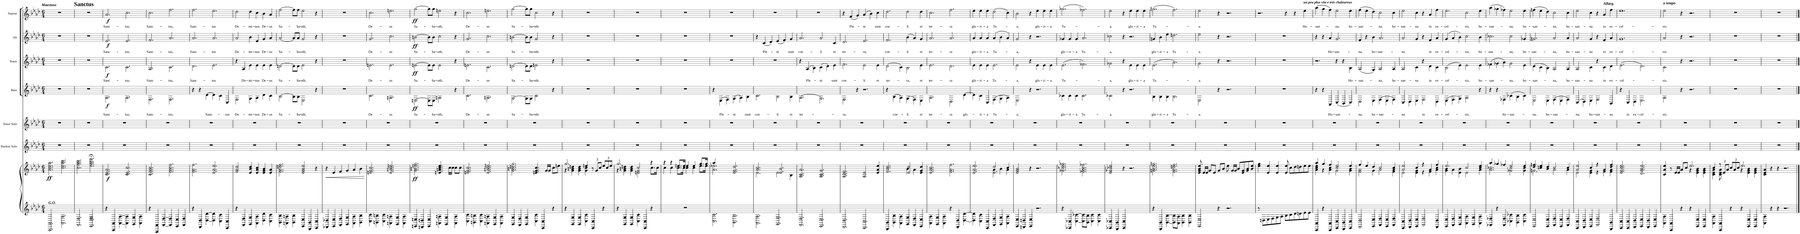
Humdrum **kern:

**kern	**kern	**dynam	**kern	**kern	**kern	**text	**dynam	**kern	**text	**dynam	**kern	**text	**dynam	**kern	**text	**dynam
*part7	*part7	*part7	*part6	*part5	*part4	*part4	*part4	*part3	*part3	*part3	*part2	*part2	*part2	*part1	*part1	*part1
*staff8	*staff7	*staff7/8	*staff6	*staff5	*staff4	*staff4	*staff4	*staff3	*staff3	*staff3	*staff2	*staff2	*staff2	*staff1	*staff1	*staff1
*	*	*	*I"Bariton Solo	*I"Tenor Solo	*I"Bass	*	*	*I"Tenor	*	*	*I"Alt	*	*	*I"Sopran	*	*
*	*	*	*	*	*I'B.	*	*	*I'T.	*	*	*I'A.	*	*	*I'S.	*	*
*clefG2	*clefG2	*	*clefG2	*clefG2	*clefG2	*	*	*clefG2	*	*	*clefG2	*	*	*clefG2	*	*
*k[b-e-a-d-]	*k[b-e-a-d-]	*	*k[b-e-a-d-]	*k[b-e-a-d-]	*k[b-e-a-d-]	*	*	*k[b-e-a-d-]	*	*	*k[b-e-a-d-]	*	*	*k[b-e-a-d-]	*	*
*A-:	*A-:	*	*A-:	*A-:	*A-:	*	*	*A-:	*	*	*A-:	*	*	*A-:	*	*
*M6/4	*M6/4	*	*M6/4	*M6/4	*M6/4	*	*	*M6/4	*	*	*M6/4	*	*	*M6/4	*	*
=1	=1	=1	=1	=1	=1	=1	=1	=1	=1	=1	=1	=1	=1	=1	=1	=1
!	!	!	!	!	!	!	!	!	!	!	!	!	!	!LO:TX:a:Bi:t=Maestoso	!	!
!	!LO:TX:b:Bi:t=G.O.	!	!	!	!	!	!	!	!	!	!	!	!	!	!	!
!	!	!LO:DY:b	!	!	!	!	!	!	!	!	!	!	!	!	!	!
2.AAA-/ 2.AA-/	2.a-\ 2.cc\ 2.ee-\ 2.aa-\	ff	1.r	1.r	1.r	.	.	1.r	.	.	1.r	.	.	1.r	.	.
2.AA-\ 2.A-\	2.cc\ 2.ee-\ 2.aa-\ 2.ccc\	.	.	.	.	.	.	.	.	.	.	.	.	.	.	.
!	!	!	!	!	!	!	!	!	!	!	!	!	!	!LO:TX:a:B:t=Sanctus	!	!
=2	=2	=2	=2	=2	=2	=2	=2	=2	=2	=2	=2	=2	=2	=2	=2	=2
2.FF/ 2.F/	2.cc\ 2.ff\ 2.aa-\ 2.ccc\	.	1.r	1.r	1.r	.	.	1.r	.	.	1.r	.	.	1.r	.	.
2.EE-/ 2.E-/	2.ee-\;< 2.gg\;< 2.bb-\;< 2.eee-\;<	.	.	.	.	.	.	.	.	.	.	.	.	.	.	.
=3	=3	=3	=3	=3	=3	=3	=3	=3	=3	=3	=3	=3	=3	=3	=3	=3
!	!	!LO:DY:b	!	!	!	!LO:LY:b	!LO:DY:b	!	!LO:LY:b	!LO:DY:b	!	!LO:LY:b	!LO:DY:b	!	!LO:LY:b	!LO:DY:b
4r	2.c/ 2.e-/ 2.a-/	f	1.r	1.r	2.A-\	Sanc-	f	2.c\	Sanc-	f	2.e-/	Sanc-	f	2.a-/	Sanc-	f
4AAA-/ 4AA-/	.	.	.	.	.	.	.	.	.	.	.	.	.	.	.	.
[4AA-\ [4A-\	.	.	.	.	.	.	.	.	.	.	.	.	.	.	.	.
!	!	!	!	!	!	!LO:LY:b	!	!	!LO:LY:b	!	!	!LO:LY:b	!	!	!LO:LY:b	!
4AA-\] 4A-\]	2.c/ 2.e-/ 2.cc/	.	.	.	2.A-\	-tus,	.	2.c\	-tus,	.	2.e-/	-tus,	.	2.cc\	-tus,	.
4GG/ 4G/	.	.	.	.	.	.	.	.	.	.	.	.	.	.	.	.
4AA-\ 4A-\	.	.	.	.	.	.	.	.	.	.	.	.	.	.	.	.
=4	=4	=4	=4	=4	=4	=4	=4	=4	=4	=4	=4	=4	=4	=4	=4	=4
!	!	!	!	!	!	!LO:LY:b	!	!	!LO:LY:b	!	!	!LO:LY:b	!	!	!LO:LY:b	!
4r	2.c/ 2.f/ 2.a-/ 2.cc/	.	1.r	1.r	2.F\	Sanc-	.	2.A-/	Sanc-	.	2.f/	Sanc-	.	2.cc\	Sanc-	.
4FFF/ 4FF/	.	.	.	.	.	.	.	.	.	.	.	.	.	.	.	.
[4FF/ [4F/	.	.	.	.	.	.	.	.	.	.	.	.	.	.	.	.
!	!	!	!	!	!	!LO:LY:b	!	!	!LO:LY:b	!	!	!LO:LY:b	!	!	!LO:LY:b	!
4FF/] 4F/]	2.f\ 2.a-\ 2.cc\ 2.ff\	.	.	.	2.F\	-tus,	.	2.c\	-tus,	.	2.a-/	-tus,	.	2.ff\	-tus,	.
4EE-/ 4E-/	.	.	.	.	.	.	.	.	.	.	.	.	.	.	.	.
4FF/ 4F/	.	.	.	.	.	.	.	.	.	.	.	.	.	.	.	.
=5	=5	=5	=5	=5	=5	=5	=5	=5	=5	=5	=5	=5	=5	=5	=5	=5
!	!	!	!	!	!	!	!	!	!LO:LY:b	!	!	!LO:LY:b	!	!	!LO:LY:b	!
4r	2.f\ 2.a-\ 2.ff\	.	1.r	1.r	4r	.	.	2.d-\	Sanc-	.	2.a-/	Sanc-	.	2.ff\	Sanc-	.
4DD-/ 4D-/	.	.	.	.	4r	.	.	.	.	.	.	.	.	.	.	.
!	!	!	!	!	!	!LO:LY:b	!	!	!	!	!	!	!	!	!	!
[4D-\ [4d-\	.	.	.	.	[4d-\	Sanc-	.	.	.	.	.	.	.	.	.	.
!	!	!	!	!	!	!	!	!	!LO:LY:b	!	!	!LO:LY:b	!	!	!LO:LY:b	!
4D-\] 4d-\]	2.e-/ 2.a-/ 2.ee-/	.	.	.	4d-\]	.	.	2.e-\	-tus	.	2.a-/	-tus	.	2.ee-\	-tus	.
4C\ 4c\	.	.	.	.	4c\	.	.	.	.	.	.	.	.	.	.	.
!	!	!	!	!	!	!LO:LY:b	!	!	!	!	!	!	!	!	!	!
4CC/ 4C/	.	.	.	.	4C/	-tus	.	.	.	.	.	.	.	.	.	.
=6	=6	=6	=6	=6	=6	=6	=6	=6	=6	=6	=6	=6	=6	=6	=6	=6
!	!	!	!	!	!	!LO:LY:b	!	!	!	!	!	!LO:LY:b	!	!	!LO:LY:b	!
4r	2f/ 2a-/ 2dd-/	.	1.r	1.r	2F\	Do-	.	4r	.	.	2a-/	Do-	.	2dd-\	Do-	.
!	!	!	!	!	!	!	!	!	!LO:LY:b	!	!	!	!	!	!	!
4FF/ 4F/	.	.	.	.	.	.	.	4A-/	Do-	.	.	.	.	.	.	.
!	!	!	!	!	!	!LO:LY:b	!	!	!LO:LY:b	!	!	!LO:LY:b	!	!	!LO:LY:b	!
4GG/ 4G/	4e-/ 4b-/ 4dd-/	.	.	.	4G\	-mi-	.	4e-\	-mi-	.	4b-\	-mi-	.	4dd-\	-mi-	.
!	!	!	!	!	!	!LO:LY:b	!	!	!LO:LY:b	!	!	!LO:LY:b	!	!	!LO:LY:b	!
4AA-\ 4A-\	4e-/ 4a-/ 4cc/	.	.	.	4A-\	-nus	.	4e-\	-nus	.	4e-/	-nus	.	4cc\	-nus	.
!	!	!	!	!	!	!LO:LY:b	!	!	!LO:LY:b	!	!	!LO:LY:b	!	!	!LO:LY:b	!
4D-\ 4d-\	4e-/ 4g/ 4b-/	.	.	.	4d-\	De-	.	4e-\	De-	.	4g/	De-	.	4b-\	De-	.
!	!	!	!	!	!	!LO:LY:b	!	!	!LO:LY:b	!	!	!LO:LY:b	!	!	!LO:LY:b	!
4C\ 4c\	4e-/ 4a-/	.	.	.	4c\	-us	.	4e-\	-us	.	4a-/	-us	.	4a-/	-us	.
=7	=7	=7	=7	=7	=7	=7	=7	=7	=7	=7	=7	=7	=7	=7	=7	=7
!	!	!	!	!	!	!LO:LY:b	!	!	!LO:LY:b	!	!	!LO:LY:b	!	!	!LO:LY:b	!
4BB-\ 4B-\	2.f\ 2.a-\ 2.ddn\ 2.ff\	.	1.r	1.r	[2B-\	Sa-	.	[2dn\	Sa-	.	[2a-/	Sa-	.	[2ff\	Sa-	.
4AAn\ 4An\	.	.	.	.	.	.	.	.	.	.	.	.	.	.	.	.
4BB-\ 4B-\	.	.	.	.	8B-\L]	.	.	8d\L]	.	.	8a-/L]	.	.	8ff\L]	.	.
!	!	!	!	!	!	!LO:LY:b	!	!	!LO:LY:b	!	!	!LO:LY:b	!	!	!LO:LY:b	!
.	.	.	.	.	8B-\J	-ba-	.	8d\J	-ba-	.	8a-/J	-ba-	.	8ff\J	-ba-	.
!	!	!	!	!	!	!LO:LY:b	!	!	!LO:LY:b	!	!	!LO:LY:b	!	!	!LO:LY:b	!
4EE-/ 4E-/	2e-/ 2g/ 2b-/ 2ee-/	.	.	.	2E-\	-oth,	.	2e-\	-oth,	.	2g/	-oth,	.	2ee-\	-oth,	.
4BBB-/ 4BB-/	.	.	.	.	.	.	.	.	.	.	.	.	.	.	.	.
4CC/ 4C/	4r	.	.	.	4r	.	.	4r	.	.	4r	.	.	4r	.	.
=8	=8	=8	=8	=8	=8	=8	=8	=8	=8	=8	=8	=8	=8	=8	=8	=8
!	!	!LO:HP:b	!	!	!	!	!	!	!	!	!	!	!	!	!	!
4DD-X/ 4D-X/	4r	<	1.r	1.r	1.r	.	.	1.r	.	.	1.r	.	.	1.r	.	.
4EE-/ 4E-/	4e-/	.	.	.	.	.	.	.	.	.	.	.	.	.	.	.
4FF/ 4F/	4f/	.	.	.	.	.	.	.	.	.	.	.	.	.	.	.
4GG/ 4G/	4g/	.	.	.	.	.	.	.	.	.	.	.	.	.	.	.
4AA-\ 4A-\	4a-/	.	.	.	.	.	.	.	.	.	.	.	.	.	.	.
4BB-\ 4B-\	4b-\	.	.	.	.	.	.	.	.	.	.	.	.	.	.	.
.	.	[	.	.	.	.	.	.	.	.	.	.	.	.	.	.
=9	=9	=9	=9	=9	=9	=9	=9	=9	=9	=9	=9	=9	=9	=9	=9	=9
!	!	!	!	!	!	!LO:LY:b	!	!	!LO:LY:b	!	!	!LO:LY:b	!	!	!LO:LY:b	!
4C\ 4c\	2.en/ 2.g/ 2.cc/	.	1.r	1.r	2.c\	De-	.	2.en\	De-	.	2.g/	De-	.	2.cc\	De-	.
4BBn\ 4Bn\	.	.	.	.	.	.	.	.	.	.	.	.	.	.	.	.
4C\ 4c\	.	.	.	.	.	.	.	.	.	.	.	.	.	.	.	.
!	!	!	!	!	!	!LO:LY:b	!	!	!LO:LY:b	!	!	!LO:LY:b	!	!	!LO:LY:b	!
4AAn\ 4An\	2.e/ 2.an/ 2.cc/ 2.een/	.	.	.	2.An\	-us	.	2.e\	-us	.	2.cc\	-us	.	2.een\	-us	.
4GG/ 4G/	.	.	.	.	.	.	.	.	.	.	.	.	.	.	.	.
4AA\ 4A\	.	.	.	.	.	.	.	.	.	.	.	.	.	.	.	.
=10	=10	=10	=10	=10	=10	=10	=10	=10	=10	=10	=10	=10	=10	=10	=10	=10
!	!	!LO:DY:b	!	!	!	!LO:LY:b	!LO:DY:b	!	!LO:LY:b	!LO:DY:b	!	!LO:LY:b	!LO:DY:b	!	!LO:LY:b	!LO:DY:b
4EEn/ 4En/	2.g\ 2.bn\ 2.een\ 2.gg\	ff	1.r	1.r	[2En\	Sa-	ff	[2en\	Sa-	ff	[2bn\	Sa-	ff	[2gg\	Sa-	ff
4DDn/ 4Dn/	.	.	.	.	.	.	.	.	.	.	.	.	.	.	.	.
4EE/ 4E/	.	.	.	.	8E\L]	.	.	8e\L]	.	.	8b\L]	.	.	8gg\L]	.	.
!	!	!	!	!	!	!LO:LY:b	!	!	!LO:LY:b	!	!	!LO:LY:b	!	!	!LO:LY:b	!
.	.	.	.	.	8E\J	-ba-	.	8e\J	-ba-	.	8b\J	-ba-	.	8gg\J	-ba-	.
!	!	!	!	!	!	!LO:LY:b	!	!	!LO:LY:b	!	!	!LO:LY:b	!	!	!LO:LY:b	!
4AAn\ 4An\	4.en/ 4.an/ 4.cc/ 4.ee/	.	.	.	2An\	-oth,	.	2e\	-oth,	.	2cc\	-oth,	.	2een\	-oth,	.
4GG/ 4G/	.	.	.	.	.	.	.	.	.	.	.	.	.	.	.	.
.	16cc\LL	.	.	.	.	.	.	.	.	.	.	.	.	.	.	.
.	16cc\JJ	.	.	.	.	.	.	.	.	.	.	.	.	.	.	.
4AA\ 4A\	8cc\L	.	.	.	4r	.	.	4r	.	.	4r	.	.	4r	.	.
.	8cc\J	.	.	.	.	.	.	.	.	.	.	.	.	.	.	.
=11	=11	=11	=11	=11	=11	=11	=11	=11	=11	=11	=11	=11	=11	=11	=11	=11
!	!	!	!	!	!	!LO:LY:b	!	!	!LO:LY:b	!	!	!LO:LY:b	!	!	!LO:LY:b	!
4C\ 4c\	2.en/ 2.g/ 2.cc/	.	1.r	1.r	2.c\	De-	.	2.en\	De-	.	2.g/	De-	.	2.cc\	De-	.
4BBn\ 4Bn\	.	.	.	.	.	.	.	.	.	.	.	.	.	.	.	.
4C\ 4c\	.	.	.	.	.	.	.	.	.	.	.	.	.	.	.	.
!	!	!	!	!	!	!LO:LY:b	!	!	!LO:LY:b	!	!	!LO:LY:b	!	!	!LO:LY:b	!
4AAn\ 4An\	2.e/ 2.an/ 2.cc/ 2.een/	.	.	.	2.An\	-us	.	2.c\	-us	.	2.cc\	-us	.	2.een\	-us	.
4GG/ 4G/	.	.	.	.	.	.	.	.	.	.	.	.	.	.	.	.
4AA\ 4A\	.	.	.	.	.	.	.	.	.	.	.	.	.	.	.	.
=12	=12	=12	=12	=12	=12	=12	=12	=12	=12	=12	=12	=12	=12	=12	=12	=12
!	!	!	!	!	!	!LO:LY:b	!	!	!LO:LY:b	!	!	!LO:LY:b	!	!	!LO:LY:b	!
4GG/ 4G/	2.g\ 2.bn\ 2.ddn\ 2.gg\	.	1.r	1.r	[2G\	Sa-	.	[2dn\	Sa-	.	[2bn\	Sa-	.	[2gg\	Sa-	.
4FF/ 4F/	.	.	.	.	.	.	.	.	.	.	.	.	.	.	.	.
4GG/ 4G/	.	.	.	.	8G\L]	.	.	8d\L]	.	.	8b\L]	.	.	8gg\L]	.	.
!	!	!	!	!	!	!LO:LY:b	!	!	!LO:LY:b	!	!	!LO:LY:b	!	!	!LO:LY:b	!
.	.	.	.	.	8G\J	-ba-	.	8d\J	-ba-	.	8b\J	-ba-	.	8gg\J	-ba-	.
!	!	!	!	!	!	!LO:LY:b	!	!	!LO:LY:b	!	!	!LO:LY:b	!	!	!LO:LY:b	!
4C\ 4c\	4.en/ 4.g/ 4.cc/	.	.	.	2c\	-oth.	.	2en\	-oth.	.	2g/	-oth.	.	2cc\	-oth.	.
4CC/ 4C/	.	.	.	.	.	.	.	.	.	.	.	.	.	.	.	.
.	16g/LL	.	.	.	.	.	.	.	.	.	.	.	.	.	.	.
.	16g/JJ	.	.	.	.	.	.	.	.	.	.	.	.	.	.	.
4r	8cc\L	.	.	.	4r	.	.	4r	.	.	4r	.	.	4r	.	.
.	8een\J	.	.	.	.	.	.	.	.	.	.	.	.	.	.	.
=13	=13	=13	=13	=13	=13	=13	=13	=13	=13	=13	=13	=13	=13	=13	=13	=13
*	*^	*	*	*	*	*	*	*	*	*	*	*	*	*	*	*
4r	2.gg/	4r	.	1.r	1.r	1.r	.	.	1.r	.	.	1.r	.	.	1.r	.	.
4GG/ 4G/	.	4g\ 4bn\ 4ddn\	.	.	.	.	.	.	.	.	.	.	.	.	.	.	.
4GG/ 4G/	.	4g\ 4b\ 4dd\	.	.	.	.	.	.	.	.	.	.	.	.	.	.	.
4C\ 4c\	4een/	4g\ 4cc\	.	.	.	.	.	.	.	.	.	.	.	.	.	.	.
*	*Xbrackettup	*	*	*	*	*	*	*	*	*	*	*	*	*	*	*	*
4CC/ 4C/	12r	2ryy	.	.	.	.	.	.	.	.	.	.	.	.	.	.	.
.	12g/L	.	.	.	.	.	.	.	.	.	.	.	.	.	.	.	.
.	12cc/J	.	.	.	.	.	.	.	.	.	.	.	.	.	.	.	.
4r	12ee/L	.	.	.	.	.	.	.	.	.	.	.	.	.	.	.	.
.	12cc/	.	.	.	.	.	.	.	.	.	.	.	.	.	.	.	.
.	12ee/J	.	.	.	.	.	.	.	.	.	.	.	.	.	.	.	.
=14	=14	=14	=14	=14	=14	=14	=14	=14	=14	=14	=14	=14	=14	=14	=14	=14	=14
4r	2.gg/	4r	.	1.r	1.r	1.r	.	.	1.r	.	.	1.r	.	.	1.r	.	.
4GG/ 4G/	.	4g\ 4bn\ 4ddn\	.	.	.	.	.	.	.	.	.	.	.	.	.	.	.
4GG/ 4G/	.	4g\ 4b\ 4dd\	.	.	.	.	.	.	.	.	.	.	.	.	.	.	.
4C\ 4c\	2cc/	2en\ 2g\	.	.	.	.	.	.	.	.	.	.	.	.	.	.	.
4CC/ 4C/	.	.	.	.	.	.	.	.	.	.	.	.	.	.	.	.	.
4r	4r	8.cc\L	.	.	.	.	.	.	.	.	.	.	.	.	.	.	.
.	.	16cc\Jk	.	.	.	.	.	.	.	.	.	.	.	.	.	.	.
=15	=15	=15	=15	=15	=15	=15	=15	=15	=15	=15	=15	=15	=15	=15	=15	=15	=15
1.r	4r	4cc\	.	1.r	1.r	1.r	.	.	1.r	.	.	1.r	.	.	1.r	.	.
.	4r	4cc\	.	.	.	.	.	.	.	.	.	.	.	.	.	.	.
.	8.een/L	8.cc\L	.	.	.	.	.	.	.	.	.	.	.	.	.	.	.
.	16ee/Jk	16cc\Jk	.	.	.	.	.	.	.	.	.	.	.	.	.	.	.
.	4ee/	4cc\	.	.	.	.	.	.	.	.	.	.	.	.	.	.	.
.	4ee/	4cc\	.	.	.	.	.	.	.	.	.	.	.	.	.	.	.
.	8.gg/L	8.ee\L	.	.	.	.	.	.	.	.	.	.	.	.	.	.	.
.	16gg/Jk	16ee\Jk	.	.	.	.	.	.	.	.	.	.	.	.	.	.	.
=16	=16	=16	=16	=16	=16	=16	=16	=16	=16	=16	=16	=16	=16	=16	=16	=16	=16
2.C\ 2.c\	4aa-/	2.a-\ 2.ee-X\	.	1.r	1.r	4r	.	.	1.r	.	.	1.r	.	.	1.r	.	.
!	!	!	!	!	!	!	!LO:LY:b	!	!	!	!	!	!	!	!	!	!
.	2ryy	.	.	.	.	(4E-\	Ple-	.	.	.	.	.	.	.	.	.	.
.	.	.	.	.	.	4F\)	.	.	.	.	.	.	.	.	.	.	.
!	!	!	!	!	!	!	!LO:LY:b	!	!	!	!	!	!	!	!	!	!
2.BB-\ 2.B-\	2.e-/ 2.g/ 2.dd-/	2.ryy	.	.	.	(4G\	-ni	.	.	.	.	.	.	.	.	.	.
.	.	.	.	.	.	4A-\)	.	.	.	.	.	.	.	.	.	.	.
!	!	!	!	!	!	!	!LO:LY:b	!	!	!	!	!	!	!	!	!	!
.	.	.	.	.	.	4B-\	sunt	.	.	.	.	.	.	.	.	.	.
=17	=17	=17	=17	=17	=17	=17	=17	=17	=17	=17	=17	=17	=17	=17	=17	=17	=17
!	!	!	!	!	!	!	!LO:LY:b	!	!	!	!	!	!	!	!	!	!
2.AA-\ 2.A-\	2.a-/ 2.cc/	2.e-\	.	1.r	1.r	2.c\	coe-	.	1.r	.	.	4r	.	.	1.r	.	.
!	!	!	!	!	!	!	!	!	!	!	!	!	!LO:LY:b	!	!	!	!
.	.	.	.	.	.	.	.	.	.	.	.	(4c/	Ple-	.	.	.	.
.	.	.	.	.	.	.	.	.	.	.	.	4d-/)	.	.	.	.	.
!	!	!	!	!	!	!	!LO:LY:b	!	!	!	!	!	!LO:LY:b	!	!	!	!
2.GG/ 2.G/	2.e-/ 2.b-/	2e-\	.	.	.	2B-\	-li	.	.	.	.	(4e-/	-ni	.	.	.	.
.	.	.	.	.	.	.	.	.	.	.	.	4f/)	.	.	.	.	.
!	!	!	!	!	!	!	!LO:LY:b	!	!	!	!	!	!LO:LY:b	!	!	!	!
.	.	4B-\	.	.	.	4B-\	et	.	.	.	.	4g/	sunt	.	.	.	.
=18	=18	=18	=18	=18	=18	=18	=18	=18	=18	=18	=18	=18	=18	=18	=18	=18	=18
!	!	!	!	!	!	!	!LO:LY:b	!	!	!	!	!	!LO:LY:b	!	!	!	!
*	*v	*v	*	*	*	*	*	*	*	*	*	*	*	*	*	*	*
2.FF/ 2.F/	2.A-/ 2.c/ 2.a-/	.	1.r	1.r	(2.A-\	ter-	.	4r	.	.	2.a-/	coe-	.	1.r	.	.
!	!	!	!	!	!	!	!	!	!LO:LY:b	!	!	!	!	!	!	!
.	.	.	.	.	.	.	.	(4A-/	Ple-	.	.	.	.	.	.	.
.	.	.	.	.	.	.	.	4B-\)	.	.	.	.	.	.	.	.
!	!	!	!	!	!	!	!	!	!LO:LY:b	!	!	!LO:LY:b	!	!	!	!
2.EE-/ 2.E-/	2.A-/ 2.c/ 2.g/	.	.	.	2.G\)	.	.	(4c\	-ni	.	2a-/	-li	.	.	.	.
.	.	.	.	.	.	.	.	4d-\)	.	.	.	.	.	.	.	.
!	!	!	!	!	!	!	!	!	!LO:LY:b	!	!	!LO:LY:b	!	!	!	!
.	.	.	.	.	.	.	.	4e-\	sunt	.	4c/	et	.	.	.	.
=19	=19	=19	=19	=19	=19	=19	=19	=19	=19	=19	=19	=19	=19	=19	=19	=19
!	!	!	!	!	!	!LO:LY:b	!	!	!LO:LY:b	!	!	!LO:LY:b	!	!	!	!
2.DD-/ 2.D-/	2.A-/ 2.d-/ 2.f/	.	1.r	1.r	2F\	-ra,	.	2.f\	coe-	.	2.d-/	ter-	.	4r	.	.
!	!	!	!	!	!	!	!	!	!	!	!	!	!	!	!LO:LY:b	!
.	.	.	.	.	.	.	.	.	.	.	.	.	.	(4f/	Ple-	.
.	.	.	.	.	4r	.	.	.	.	.	.	.	.	4g/)	.	.
!	!	!	!	!	!	!	!	!	!LO:LY:b	!	!	!LO:LY:b	!	!	!LO:LY:b	!
2.CC/ 2.C/	2A-/ 2e-/	.	.	.	2.r	.	.	2e-\	-li	.	2.e-/	-ra,	.	(4a-/	-ni	.
.	.	.	.	.	.	.	.	.	.	.	.	.	.	4b-\)	.	.
!	!	!	!	!	!	!	!	!	!LO:LY:b	!	!	!	!	!	!LO:LY:b	!
.	4e-/ 4a-/ 4ee-/	.	.	.	.	.	.	4e-\	et	.	.	.	.	4cc\	sunt	.
=20	=20	=20	=20	=20	=20	=20	=20	=20	=20	=20	=20	=20	=20	=20	=20	=20
*	*^	*	*	*	*	*	*	*	*	*	*	*	*	*	*	*
!	!	!	!	!	!	!	!	!	!	!LO:LY:b	!	!	!LO:LY:b	!	!	!LO:LY:b	!
4BBB-/ 4BB-/	2.f/ 2.b-/ 2.dd-/	2.ryy	.	1.r	1.r	4r	.	.	(2d-\	ter-	.	2.f/	coe-	.	2.dd-\	coe-	.
!	!	!	!	!	!	!	!LO:LY:b	!	!	!	!	!	!	!	!	!	!
4BB-\ 4B-\	.	.	.	.	.	(4B-\	coe-	.	.	.	.	.	.	.	.	.	.
4AA-\ 4A-\	.	.	.	.	.	4A-\)	.	.	4c\)	.	.	.	.	.	.	.	.
!	!	!	!	!	!	!	!LO:LY:b	!	!	!LO:LY:b	!	!	!LO:LY:b	!	!	!LO:LY:b	!
4GG/ 4G/	2e-/ 2dd-/	4b-\	.	.	.	(4G\	-li	.	2B-\	-ra,	.	(4b-\	-li	.	2dd-\	-li	.
4FF/ 4F/	.	4a-\	.	.	.	4F\)	.	.	.	.	.	4a-/)	.	.	.	.	.
!	!	!	!	!	!	!	!LO:LY:b	!	!	!LO:LY:b	!	!	!LO:LY:b	!	!	!LO:LY:b	!
4EE-/ 4E-/	4e-/ 4g/ 4dd-/	4ryy	.	.	.	4E-\	et	.	4e-\	et	.	4g/	et	.	4dd-\	et	.
=21	=21	=21	=21	=21	=21	=21	=21	=21	=21	=21	=21	=21	=21	=21	=21	=21	=21
!	!	!	!	!	!	!	!LO:LY:b	!	!	!LO:LY:b	!	!	!LO:LY:b	!	!	!LO:LY:b	!
*	*v	*v	*	*	*	*	*	*	*	*	*	*	*	*	*	*	*
4AA-\ 4A-\	2.e-/ 2.a-/ 2.cc/	.	1.r	1.r	2.A-\	ter-	.	2.e-\	ter-	.	2.a-/	ter-	.	2.cc\	ter-	.
4GG/ 4G/	.	.	.	.	.	.	.	.	.	.	.	.	.	.	.	.
4AA-\ 4A-\	.	.	.	.	.	.	.	.	.	.	.	.	.	.	.	.
!	!	!	!	!	!	!LO:LY:b	!	!	!LO:LY:b	!	!	!LO:LY:b	!	!	!LO:LY:b	!
4r	2.f\ 2.a-\ 2.ff\	.	.	.	2D-\	-ra	.	2.d-\	-ra	.	2.a-/	-ra	.	2.ff\	-ra	.
4DD-/ 4D-/	.	.	.	.	.	.	.	.	.	.	.	.	.	.	.	.
!	!	!	!	!	!	!LO:LY:b	!	!	!	!	!	!	!	!	!	!
[4D-\ [4d-\	.	.	.	.	[4d-\	glo-	.	.	.	.	.	.	.	.	.	.
=22	=22	=22	=22	=22	=22	=22	=22	=22	=22	=22	=22	=22	=22	=22	=22	=22
*	*^	*	*	*	*	*	*	*	*	*	*	*	*	*	*	*
*	*	*^	*	*	*	*	*	*	*	*	*	*	*	*	*	*	*
!	!	!	!	!	!	!	!	!	!	!	!LO:LY:b	!	!	!LO:LY:b	!	!	!LO:LY:b	!
4D-\] 4d-\]	2.e-/ 2.a-/ 2.ee-/	2.ryy	2.ryy	.	1.r	1.r	4d-\]	.	.	4e-\	glo-	.	4a-/	glo-	.	4ee-\	glo-	.
!	!	!	!	!	!	!	!	!LO:LY:b	!	!	!LO:LY:b	!	!	!LO:LY:b	!	!	!LO:LY:b	!
4C\ 4c\	.	.	.	.	.	.	4c\	-ri-	.	4e-\	-ri-	.	4a-/	-ri-	.	4ee-\	-ri-	.
!	!	!	!	!	!	!	!	!LO:LY:b	!	!	!LO:LY:b	!	!	!LO:LY:b	!	!	!LO:LY:b	!
4CC/ 4C/	.	.	.	.	.	.	4C/	-a	.	4e-\	-a	.	4a-/	-a	.	4ee-\	-a	.
!	!	!	!	!	!	!	!	!LO:LY:b	!	!	!LO:LY:b	!	!	!LO:LY:b	!	!	!LO:LY:b	!
4FF/ 4F/	2dd-/	4a-\	2.e-\	.	.	.	(4F\	Tu-	.	2.e-\	Tu-	.	(4a-/	Tu-	.	(2dd-\	Tu-	.
4GG/ 4G/	.	4b-\	.	.	.	.	4G\	.	.	.	.	.	4b-\	.	.	.	.	.
4AA-\ 4A-\	4cc/	4a-\	.	.	.	.	4A-\)	.	.	.	.	.	4a-/)	.	.	4cc\)	.	.
*	*	*v	*v	*	*	*	*	*	*	*	*	*	*	*	*	*	*	*
=23	=23	=23	=23	=23	=23	=23	=23	=23	=23	=23	=23	=23	=23	=23	=23	=23	=23
!	!	!	!	!	!	!	!LO:LY:b	!	!	!LO:LY:b	!	!	!LO:LY:b	!	!	!LO:LY:b	!
*	*v	*v	*	*	*	*	*	*	*	*	*	*	*	*	*	*	*
4EE-/ 4E-/	2e-/ 2g/ 2b-/	.	1.r	1.r	2E-\	-a,	.	2e-\	-a,	.	2g/	-a,	.	2b-\	-a,	.
4DDn/ 4Dn/	.	.	.	.	.	.	.	.	.	.	.	.	.	.	.	.
4EE-/ 4E-/	4r	.	.	.	4r	.	.	4r	.	.	4r	.	.	4r	.	.
!	!	!	!	!	!	!	!	!	!LO:LY:b	!	!	!	!	!	!LO:LY:b	!
2.r	2.r	.	.	.	2.r	.	.	4e-\	glo-	.	2.r	.	.	4ee-\	glo-	.
!	!	!	!	!	!	!	!	!	!LO:LY:b	!	!	!	!	!	!LO:LY:b	!
.	.	.	.	.	.	.	.	4e-\	-ri-	.	.	.	.	4ee-\	-ri-	.
!	!	!	!	!	!	!	!	!	!LO:LY:b	!	!	!	!	!	!LO:LY:b	!
.	.	.	.	.	.	.	.	4e-\	-a	.	.	.	.	4ee-\	-a	.
=24	=24	=24	=24	=24	=24	=24	=24	=24	=24	=24	=24	=24	=24	=24	=24	=24
!	!	!	!	!	!	!LO:LY:b	!	!	!LO:LY:b	!	!	!LO:LY:b	!	!	!LO:LY:b	!
4r	2.g-X\ 2.cc-X\ 2.ee-\ 2.gg-X\	.	1.r	1.r	4c-X\	glo-	.	(2.e-\	Tu-	.	4g-X/	glo-	.	(2.gg-X\	Tu-	.
!	!	!	!	!	!	!LO:LY:b	!	!	!	!	!	!LO:LY:b	!	!	!	!
4CC-X/ 4C-X/	.	.	.	.	4c-\	-ri-	.	.	.	.	4g-/	-ri-	.	.	.	.
!	!	!	!	!	!	!LO:LY:b	!	!	!	!	!	!LO:LY:b	!	!	!	!
[4C-\ [4c-X\	.	.	.	.	4c-\	-a	.	.	.	.	4g-/	-a	.	.	.	.
!	!	!	!	!	!	!LO:LY:b	!	!	!	!	!	!LO:LY:b	!	!	!	!
8C-\] 8c-\]L	2.f-X\ 2.a-\ 2.cc-\ 2.ff-X\	.	.	.	2.c-\	Tu-	.	2.f-X\)	.	.	2.a-/	Tu-	.	2.ff-X\)	.	.
8BB-\ 8B-\J	.	.	.	.	.	.	.	.	.	.	.	.	.	.	.	.
4C-\ 4c-\	.	.	.	.	.	.	.	.	.	.	.	.	.	.	.	.
4C-\ 4c-\	.	.	.	.	.	.	.	.	.	.	.	.	.	.	.	.
=25	=25	=25	=25	=25	=25	=25	=25	=25	=25	=25	=25	=25	=25	=25	=25	=25
!	!	!	!	!	!	!LO:LY:b	!	!	!LO:LY:b	!	!	!LO:LY:b	!	!	!LO:LY:b	!
4CC-X/ 4C-X/	2e-/ 2g-X/ 2cc-X/ 2ee-/	.	1.r	1.r	2c-X\	-a,	.	2g-X\	-a,	.	2cc-X\	-a,	.	2ee-\	-a,	.
4BBB-/ 4BB-/	.	.	.	.	.	.	.	.	.	.	.	.	.	.	.	.
4CC-/ 4C-/	4r	.	.	.	4r	.	.	4r	.	.	4r	.	.	4r	.	.
!	!	!	!	!	!	!	!	!	!LO:LY:b	!	!	!	!	!	!LO:LY:b	!
2.ryy	2.r	.	.	.	2.r	.	.	4e-\	glo-	.	2.r	.	.	4ee-\	glo-	.
!	!	!	!	!	!	!	!	!	!LO:LY:b	!	!	!	!	!	!LO:LY:b	!
.	.	.	.	.	.	.	.	4e-\	-ri-	.	.	.	.	4ee-\	-ri-	.
!	!	!	!	!	!	!	!	!	!LO:LY:b	!	!	!	!	!	!LO:LY:b	!
.	.	.	.	.	.	.	.	4e-\	-a	.	.	.	.	4ee-\	-a	.
=26	=26	=26	=26	=26	=26	=26	=26	=26	=26	=26	=26	=26	=26	=26	=26	=26
!	!	!	!	!	!	!LO:LY:b	!	!	!LO:LY:b	!	!	!LO:LY:b	!	!	!LO:LY:b	!
4r	2.gn\ 2.b-\ 2.ee-\ 2.ggn\	.	1.r	1.r	4B-\	glo-	.	(2.e-\	Tu-	.	4gn/	glo-	.	(2.ggn\	Tu-	.
!	!	!	!	!	!	!LO:LY:b	!	!	!	!	!	!LO:LY:b	!	!	!	!
4BBB-/ 4BB-/	.	.	.	.	4B-\	-ri-	.	.	.	.	4b-\	-ri-	.	.	.	.
!	!	!	!	!	!	!LO:LY:b	!	!	!	!	!	!LO:LY:b	!	!	!	!
[4BB-\ [4B-\	.	.	.	.	4B-\	-a	.	.	.	.	4ee-\	-a	.	.	.	.
!	!	!	!	!	!	!LO:LY:b	!	!	!	!	!	!LO:LY:b	!	!	!	!
8BB-\] 8B-\]L	2.f\ 2.a-\ 2.ddn\ 2.ff\	.	.	.	2.B-\	Tu-	.	2.a-\)	.	.	2.ddn\	Tu-	.	2.ff\)	.	.
8AA-\ 8A-\J	.	.	.	.	.	.	.	.	.	.	.	.	.	.	.	.
4BB-\ 4B-\	.	.	.	.	.	.	.	.	.	.	.	.	.	.	.	.
4BB-\ 4B-\	.	.	.	.	.	.	.	.	.	.	.	.	.	.	.	.
=27	=27	=27	=27	=27	=27	=27	=27	=27	=27	=27	=27	=27	=27	=27	=27	=27
!	!	!	!	!	!	!LO:LY:b	!	!	!LO:LY:b	!	!	!LO:LY:b	!	!	!LO:LY:b	!
2EE-/ 2E-/	8e-/ 8g/ 8b-/ 8ee-/	.	1.r	1.r	2E-\	-a.	.	2g\	-a.	.	2ee-\	-a.	.	2ee-\	-a.	.
.	16e-/LL	.	.	.	.	.	.	.	.	.	.	.	.	.	.	.
.	16e-/JJ	.	.	.	.	.	.	.	.	.	.	.	.	.	.	.
.	8g/L	.	.	.	.	.	.	.	.	.	.	.	.	.	.	.
.	8e-/J	.	.	.	.	.	.	.	.	.	.	.	.	.	.	.
4r	8g/L	.	.	.	4r	.	.	4r	.	.	4r	.	.	4r	.	.
.	8b-/J	.	.	.	.	.	.	.	.	.	.	.	.	.	.	.
2.r	8ee-\	.	.	.	2.r	.	.	2.r	.	.	2.r	.	.	2.r	.	.
.	16g/LL	.	.	.	.	.	.	.	.	.	.	.	.	.	.	.
.	16g/JJ	.	.	.	.	.	.	.	.	.	.	.	.	.	.	.
.	8b-/L	.	.	.	.	.	.	.	.	.	.	.	.	.	.	.
.	8e-/ 8g/	.	.	.	.	.	.	.	.	.	.	.	.	.	.	.
.	8g/ 8b-/	.	.	.	.	.	.	.	.	.	.	.	.	.	.	.
.	8b-/ 8ee-/J	.	.	.	.	.	.	.	.	.	.	.	.	.	.	.
=28	=28	=28	=28	=28	=28	=28	=28	=28	=28	=28	=28	=28	=28	=28	=28	=28
8r	4ee-\ 4gg\	.	1.r	1.r	1.r	.	.	1.r	.	.	1.r	.	.	2.r	.	.
8Dn\L	.	.	.	.	.	.	.	.	.	.	.	.	.	.	.	.
8E-\	4e-/ 4ee-/	.	.	.	.	.	.	.	.	.	.	.	.	.	.	.
8F\	.	.	.	.	.	.	.	.	.	.	.	.	.	.	.	.
8G\	4e-/ 4ee-/	.	.	.	.	.	.	.	.	.	.	.	.	.	.	.
8A-\J	.	.	.	.	.	.	.	.	.	.	.	.	.	.	.	.
8B-\L	8e-/ 8ee-/	.	.	.	.	.	.	.	.	.	.	.	.	4r	.	.
8c\	8cc\L	.	.	.	.	.	.	.	.	.	.	.	.	.	.	.
8d-\	8dd-\	.	.	.	.	.	.	.	.	.	.	.	.	4r	.	.
8dn\	8ddn\	.	.	.	.	.	.	.	.	.	.	.	.	.	.	.
!	!	!	!	!	!	!	!	!	!	!	!	!	!	!LO:TX:a:Bi:t=un peu plus vite e très chaleureux	!	!
!	!	!	!	!	!	!	!	!	!	!	!	!	!	!	!LO:LY:b	!
8e-\	8ee-\	.	.	.	.	.	.	.	.	.	.	.	.	4ee-\	Ho-	.
8e-\J	8ee-\J	.	.	.	.	.	.	.	.	.	.	.	.	.	.	.
=29	=29	=29	=29	=29	=29	=29	=29	=29	=29	=29	=29	=29	=29	=29	=29	=29
*	*^	*	*	*	*	*	*	*	*	*	*	*	*	*	*	*
!	!	!	!	!	!	!	!	!	!	!	!	!	!	!	!	!LO:LY:b	!
4AAA-/ 4AA-/	4aa-/	4a-\ 4cc\ 4ee-\	.	1.r	1.r	4r	.	.	2.r	.	.	4r	.	.	(4aa-\	-san-	.
4r	4gg/	4r	.	.	.	4r	.	.	.	.	.	4r	.	.	4gg\	.	.
!	!	!	!	!	!	!	!LO:LY:b	!	!	!	!	!	!LO:LY:b	!	!	!	!
4AAA-/ 4AA-/	4ff/	4a-\ 4cc\	.	.	.	4AA-/	Ho-	.	.	.	.	4a-/	Ho-	.	4ff\)	.	.
!	!	!	!	!	!	!	!LO:LY:b	!	!	!	!	!	!LO:LY:b	!	!	!LO:LY:b	!
4CC/ 4C/	2cc/ 2ee-/	2g\	.	.	.	(4C/	-san-	.	4r	.	.	2.g/	-san-	.	2ee-\	-na,	.
4BBB-/ 4BB-/	.	.	.	.	.	4BB-/	.	.	4r	.	.	.	.	.	.	.	.
!	!	!	!	!	!	!	!	!	!	!LO:LY:b	!	!	!	!	!	!LO:LY:b	!
4CC/ 4C/	4ee-/	4g\ 4b-\	.	.	.	4C/)	.	.	4B-\	Ho-	.	.	.	.	4ee-\	ho-	.
=30	=30	=30	=30	=30	=30	=30	=30	=30	=30	=30	=30	=30	=30	=30	=30	=30	=30
!	!	!	!	!	!	!	!LO:LY:b	!	!	!LO:LY:b	!	!	!LO:LY:b	!	!	!LO:LY:b	!
2DD-/ 2D-/	4ff/	2f\ 2a-\	.	1.r	1.r	2D-\	-na,	.	(2A-/	-san-	.	4f/	-na,	.	(4ff\	-san-	.
.	4ee-/	.	.	.	.	.	.	.	.	.	.	4r	.	.	4ee-\	.	.
!	!	!	!	!	!	!	!LO:LY:b	!	!	!	!	!	!LO:LY:b	!	!	!	!
4EE-/ 4E-/	4dd-/	4g\	.	.	.	4E-\	ho-	.	4G/)	.	.	4b-\	ho-	.	4dd-\)	.	.
!	!	!	!	!	!	!	!LO:LY:b	!	!	!LO:LY:b	!	!	!LO:LY:b	!	!	!LO:LY:b	!
4FF/ 4F/	2cc/	2a-\	.	.	.	(4F\	-san-	.	2A-/	-na,	.	2.a-/	-san-	.	2cc\	-na,	.
4EE-/ 4E-/	.	.	.	.	.	4E-\	.	.	.	.	.	.	.	.	.	.	.
!	!	!	!	!	!	!	!	!	!	!LO:LY:b	!	!	!	!	!	!LO:LY:b	!
4FF/ 4F/	4a-/ 4cc/	4f\	.	.	.	4F\)	.	.	4A-/	ho-	.	.	.	.	4cc\	ho-	.
=31	=31	=31	=31	=31	=31	=31	=31	=31	=31	=31	=31	=31	=31	=31	=31	=31	=31
!	!	!	!	!	!	!	!LO:LY:b	!	!	!LO:LY:b	!	!	!LO:LY:b	!	!	!LO:LY:b	!
4CC/ 4C/	2a-/ 2ee-/	2e-\	.	1.r	1.r	4C/	-na	.	2A-/	-san-	.	2a-/	-na	.	2ee-\	-san-	.
4DD-/ 4D-/	.	.	.	.	.	4D-\	.	.	.	.	.	.	.	.	.	.	.
!	!	!	!	!	!	!	!	!	!	!LO:LY:b	!	!	!	!	!	!LO:LY:b	!
4EE-/ 4E-/	4cc/	4e-\ 4g\	.	.	.	4E-\	.	.	4c\	-na	.	4g/	.	.	4cc\	-na	.
!	!	!	!	!	!	!	!LO:LY:b	!	!	!	!	!	!	!	!	!	!
2FF/ 2F/	4r	4r	.	.	.	2F\	in	.	4r	.	.	4r	.	.	4r	.	.
!	!	!	!	!	!	!	!	!	!	!LO:LY:b	!	!	!LO:LY:b	!	!	!LO:LY:b	!
.	4a-/	4f\	.	.	.	.	.	.	4d-\	in	.	4f/	in	.	4a-/	in	.
!	!	!	!	!	!	!	!LO:LY:b	!	!	!LO:LY:b	!	!	!LO:LY:b	!	!	!LO:LY:b	!
4DD-/ 4D-/	4ff/	4a-\ 4cc\	.	.	.	4D-\	ex-	.	4c\	ex-	.	4a-/	ex-	.	4ff\	ex-	.
=32	=32	=32	=32	=32	=32	=32	=32	=32	=32	=32	=32	=32	=32	=32	=32	=32	=32
!	!	!	!	!	!	!	!LO:LY:b	!	!	!LO:LY:b	!	!	!LO:LY:b	!	!	!LO:LY:b	!
4EE-/ 4E-/	2.ee-/	4g\ 4b-\	.	1.r	1.r	(4E-\	-cel-	.	(2B-\	-cel-	.	(4g/	-cel-	.	2.ee-\	-cel-	.
4FF/ 4F/	.	4a-\	.	.	.	4F\	.	.	.	.	.	4a-/	.	.	.	.	.
4GG/ 4G/	.	4e-\ 4b-\	.	.	.	4G\)	.	.	4e-\)	.	.	4b-\)	.	.	.	.	.
!	!	!	!	!	!	!	!LO:LY:b	!	!	!LO:LY:b	!	!	!LO:LY:b	!	!	!LO:LY:b	!
4AA-\ 4A-\	2cc/	2e-\	.	.	.	2A-\	-sis,	.	2e-\	-sis,	.	2cc\	-sis,	.	2cc\	-sis,	.
4GG/ 4G/	.	.	.	.	.	.	.	.	.	.	.	.	.	.	.	.	.
!	!	!	!	!	!	!	!	!	!	!LO:LY:b	!	!	!LO:LY:b	!	!	!LO:LY:b	!
4AA-\ 4A-\	4cc/ 4ee-/	4a-\	.	.	.	4r	.	.	4e-\	ho-	.	4b-\	ho-	.	4ee-\	ho-	.
=33	=33	=33	=33	=33	=33	=33	=33	=33	=33	=33	=33	=33	=33	=33	=33	=33	=33
!	!	!	!	!	!	!	!	!	!	!LO:LY:b	!	!	!LO:LY:b	!	!	!LO:LY:b	!
4FF-X/ 4F-X/	4aa-/	2.a-\ 2.cc-X\	.	1.r	1.r	4r	.	.	(4f-X\	-san-	.	2.cc-X\	-san-	.	(4aa-\	-san-	.
4r	4gg-X/	.	.	.	.	4r	.	.	4g-X\	.	.	.	.	.	4gg-X\	.	.
!	!	!	!	!	!	!	!LO:LY:b	!	!	!	!	!	!	!	!	!	!
4FF-/ 4F-/	4ff-X/	.	.	.	.	4F-X\	ho-	.	4a-\)	.	.	.	.	.	4ff-X\)	.	.
!	!	!	!	!	!	!	!LO:LY:b	!	!	!LO:LY:b	!	!	!LO:LY:b	!	!	!LO:LY:b	!
4C-X\ 4c-X\	2ee-/	2g-X\ 2cc-\	.	.	.	(4c-X\	-san-	.	2g-\	-na,	.	2cc-\	-na,	.	2ee-\	-na,	.
4BB-\ 4B-\	.	.	.	.	.	4B-\	.	.	.	.	.	.	.	.	.	.	.
!	!	!	!	!	!	!	!	!	!	!LO:LY:b	!	!	!LO:LY:b	!	!	!LO:LY:b	!
4C-\ 4c-\	4ee-/	4g-\ 4cc-\	.	.	.	4c-\)	.	.	4e-\	ho-	.	4g-X/	ho-	.	4ee-\	ho-	.
=34	=34	=34	=34	=34	=34	=34	=34	=34	=34	=34	=34	=34	=34	=34	=34	=34	=34
!	!	!	!	!	!	!	!LO:LY:b	!	!	!LO:LY:b	!	!	!LO:LY:b	!	!	!LO:LY:b	!
2EE-/ 2E-/	4dd-/ 4ffn/	2.gn\	.	1.r	1.r	2E-\	-na,	.	(4d-\	-san-	.	2.gn/	-san-	.	(4ffn\	-san-	.
.	4ccn/ 4ee-/	.	.	.	.	.	.	.	4c\	.	.	.	.	.	4ee-\	.	.
!	!	!	!	!	!	!	!LO:LY:b	!	!	!	!	!	!	!	!	!	!
4EE-/ 4E-/	4b-/ 4dd-/	.	.	.	.	4E-\	ho-	.	4B-\)	.	.	.	.	.	4dd-\)	.	.
!	!	!	!	!	!	!	!LO:LY:b	!	!	!LO:LY:b	!	!	!LO:LY:b	!	!	!LO:LY:b	!
4FF/ 4F/	2cc/	2a-\	.	.	.	(4F\	-san-	.	2A-/	-na,	.	2a-/	-na,	.	2cc\	-na,	.
4EE-/ 4E-/	.	.	.	.	.	4E-\	.	.	.	.	.	.	.	.	.	.	.
!	!	!	!	!	!	!	!	!	!	!LO:LY:b	!	!	!LO:LY:b	!	!	!LO:LY:b	!
4FF/ 4F/	4cc/	4a-\	.	.	.	4F\)	.	.	4A-/	ho-	.	4a-/	ho-	.	4cc\	ho-	.
=35	=35	=35	=35	=35	=35	=35	=35	=35	=35	=35	=35	=35	=35	=35	=35	=35	=35
!	!	!	!	!	!	!	!LO:LY:b	!	!	!LO:LY:b	!	!	!LO:LY:b	!	!	!LO:LY:b	!
4CC/ 4C/	2a-/ 2ee-/	2e-\	.	1.r	1.r	(4C/	-na,	.	2A-/	-san-	.	2a-/	-san-	.	2ee-\	-san-	.
4DD-/ 4D-/	.	.	.	.	.	4D-\)	.	.	.	.	.	.	.	.	.	.	.
!	!	!	!	!	!	!	!LO:LY:b	!	!	!LO:LY:b	!	!	!LO:LY:b	!	!	!LO:LY:b	!
4EE-/ 4E-/	4cc/	4e-\ 4g\	.	.	.	4E-\	ho-	.	4c\	-na	.	4g/	-na	.	4cc\	-na	.
!	!	!	!	!	!	!	!LO:LY:b	!	!	!	!	!	!	!	!	!	!
2FF/ 2F/	4r	4r	.	.	.	2F\	-san-	.	4r	.	.	4r	.	.	4r	.	.
!	!	!	!	!	!	!	!	!	!	!	!	!	!	!	!LO:TX:a:Bi:t=Allarg.	!	!
!	!	!	!	!	!	!	!	!	!	!LO:LY:b	!	!	!LO:LY:b	!	!	!LO:LY:b	!
.	4a-/	4f\	.	.	.	.	.	.	4c\	in	.	4f/	in	.	4a-/	in	.
!	!	!	!	!	!	!	!LO:LY:b	!	!	!LO:LY:b	!	!	!LO:LY:b	!	!	!LO:LY:b	!
4BBB-/ 4BB-/	4dd-/ 4ff/	4f\ 4a-\	.	.	.	4BB-/	-na	.	4d-\	ex-	.	4a-/	ex-	.	4ff\	ex-	.
=36	=36	=36	=36	=36	=36	=36	=36	=36	=36	=36	=36	=36	=36	=36	=36	=36	=36
!	!	!	!	!	!	!	!	!	!	!LO:LY:b	!	!	!LO:LY:b	!	!	!LO:LY:b	!
*	*v	*v	*	*	*	*	*	*	*	*	*	*	*	*	*	*	*
4CC/ 4C/	2.e-/ 2.g/ 2.cc/ 2.ee-/	.	1.r	1.r	4r	.	.	(2.e-\	-cel-	.	1.g	-cel-	.	1.ee-	-cel-	.
!	!	!	!	!	!	!LO:LY:b	!	!	!	!	!	!	!	!	!	!
4CC/ 4C/	.	.	.	.	4C/	in	.	.	.	.	.	.	.	.	.	.
!	!	!	!	!	!	!LO:LY:b	!	!	!	!	!	!	!	!	!	!
4DD-/ 4D-/	.	.	.	.	4D-\	ex-	.	.	.	.	.	.	.	.	.	.
!	!	!	!	!	!	!LO:LY:b	!	!	!	!	!	!	!	!	!	!
4EE-/ 4E-/	2.d-/ 2.g/ 2.b-/ 2.ee-/	.	.	.	2.E-\	-cel-	.	2.d-\)	.	.	.	.	.	.	.	.
4DD-/ 4D-/	.	.	.	.	.	.	.	.	.	.	.	.	.	.	.	.
4EE-/ 4E-/	.	.	.	.	.	.	.	.	.	.	.	.	.	.	.	.
=37	=37	=37	=37	=37	=37	=37	=37	=37	=37	=37	=37	=37	=37	=37	=37	=37
*	*^	*	*	*	*	*	*	*	*	*	*	*	*	*	*	*
!	!	!	!	!	!	!	!	!	!	!	!	!	!	!	!LO:TX:a:Bi:t=a tempo	!	!
!	!	!	!	!	!	!	!LO:LY:b	!	!	!LO:LY:b	!	!	!LO:LY:b	!	!	!LO:LY:b	!
4AA-\ 4A-\	4c/ 4a-/ 4ee-/	2.ryy	.	1.r	1.r	2A-\	-sis.	.	2c\	-sis.	.	2a-/	-sis.	.	2ee-\	-sis.	.
4AAA-/ 4AA-/	8r	.	.	.	.	.	.	.	.	.	.	.	.	.	.	.	.
.	16e-/LL	.	.	.	.	.	.	.	.	.	.	.	.	.	.	.	.
.	16e-/JJ	.	.	.	.	.	.	.	.	.	.	.	.	.	.	.	.
4r	8a-/L	.	.	.	.	4r	.	.	4r	.	.	4r	.	.	4r	.	.
.	8cc/J	.	.	.	.	.	.	.	.	.	.	.	.	.	.	.	.
4r	2.ee-/	4r	.	.	.	2.r	.	.	2.r	.	.	2.r	.	.	2.r	.	.
4EE-/ 4E-/	.	4e-\ 4g\ 4b-\	.	.	.	.	.	.	.	.	.	.	.	.	.	.	.
4EE-/ 4E-/	.	4e-\ 4g\ 4b-\	.	.	.	.	.	.	.	.	.	.	.	.	.	.	.
=38	=38	=38	=38	=38	=38	=38	=38	=38	=38	=38	=38	=38	=38	=38	=38	=38	=38
4AA-\ 4A-\	4cc/	4c\ 4e-\ 4a-\	.	1.r	1.r	1.r	.	.	1.r	.	.	1.r	.	.	1.r	.	.
4AAA-/ 4AA-/	12r	8c\ 8e-\ 8a-\	.	.	.	.	.	.	.	.	.	.	.	.	.	.	.
.	12e-/L	.	.	.	.	.	.	.	.	.	.	.	.	.	.	.	.
.	.	4.ryy	.	.	.	.	.	.	.	.	.	.	.	.	.	.	.
.	12a-/J	.	.	.	.	.	.	.	.	.	.	.	.	.	.	.	.
4r	12cc/L	.	.	.	.	.	.	.	.	.	.	.	.	.	.	.	.
.	12a-/	.	.	.	.	.	.	.	.	.	.	.	.	.	.	.	.
.	12cc/J	.	.	.	.	.	.	.	.	.	.	.	.	.	.	.	.
4r	2.ee-/	4r	.	.	.	.	.	.	.	.	.	.	.	.	.	.	.
4EE-/ 4E-/	.	4e-\ 4g\ 4b-\	.	.	.	.	.	.	.	.	.	.	.	.	.	.	.
4EE-/ 4E-/	.	4e-\ 4g\ 4b-\	.	.	.	.	.	.	.	.	.	.	.	.	.	.	.
*	*v	*v	*	*	*	*	*	*	*	*	*	*	*	*	*	*	*
=39	=39	=39	=39	=39	=39	=39	=39	=39	=39	=39	=39	=39	=39	=39	=39	=39
4AA-\ 4A-\	4c/ 4e-/ 4a-/	.	1.r	1.r	1.r	.	.	1.r	.	.	1.r	.	.	1.r	.	.
4r	4r	.	.	.	.	.	.	.	.	.	.	.	.	.	.	.
4r	4r	.	.	.	.	.	.	.	.	.	.	.	.	.	.	.
2.r	2.r	.	.	.	.	.	.	.	.	.	.	.	.	.	.	.
==	==	==	==	==	==	==	==	==	==	==	==	==	==	==	==	==
*-	*-	*-	*-	*-	*-	*-	*-	*-	*-	*-	*-	*-	*-	*-	*-	*-
